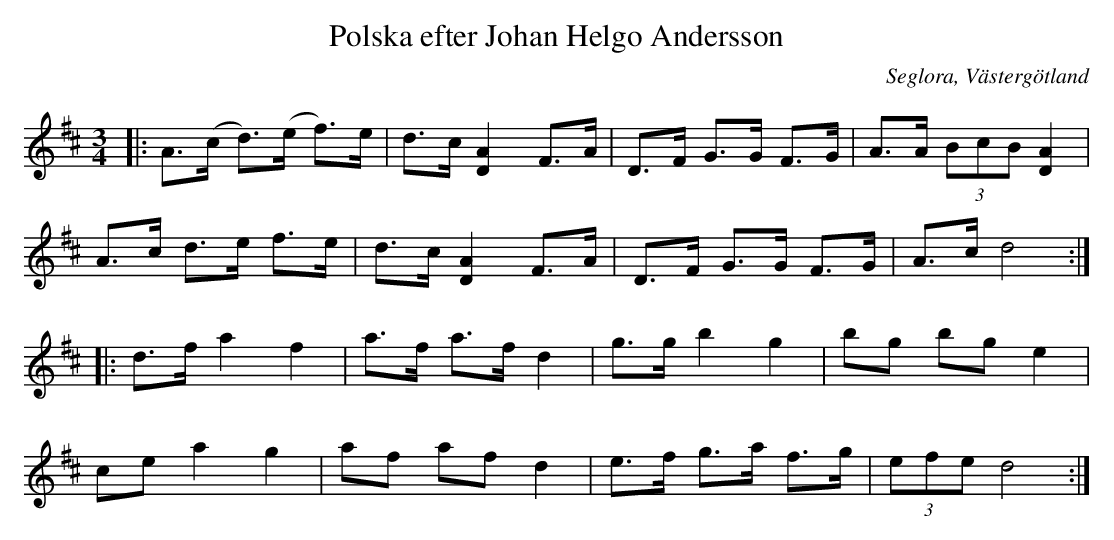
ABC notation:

X:1
T:Polska efter Johan Helgo Andersson
O:Seglora, Västergötland
M:3/4
L:1/8
K:D
|: A>(c d>)(e f>)e| d>c [A2D2] F>A | D>F G>G F>G | A>A (3BcB [A2D2] |
   A>c d>e f>e| d>c [A2D2] F>A | D>F G>G F>G | A>c d4 :|
|: d>f a2 f2 | a>f a>f d2 | g>g b2 g2 | bg bg e2 |
ce a2 g2 | af af d2 | e>f g>a f>g | (3efe d4 :|
